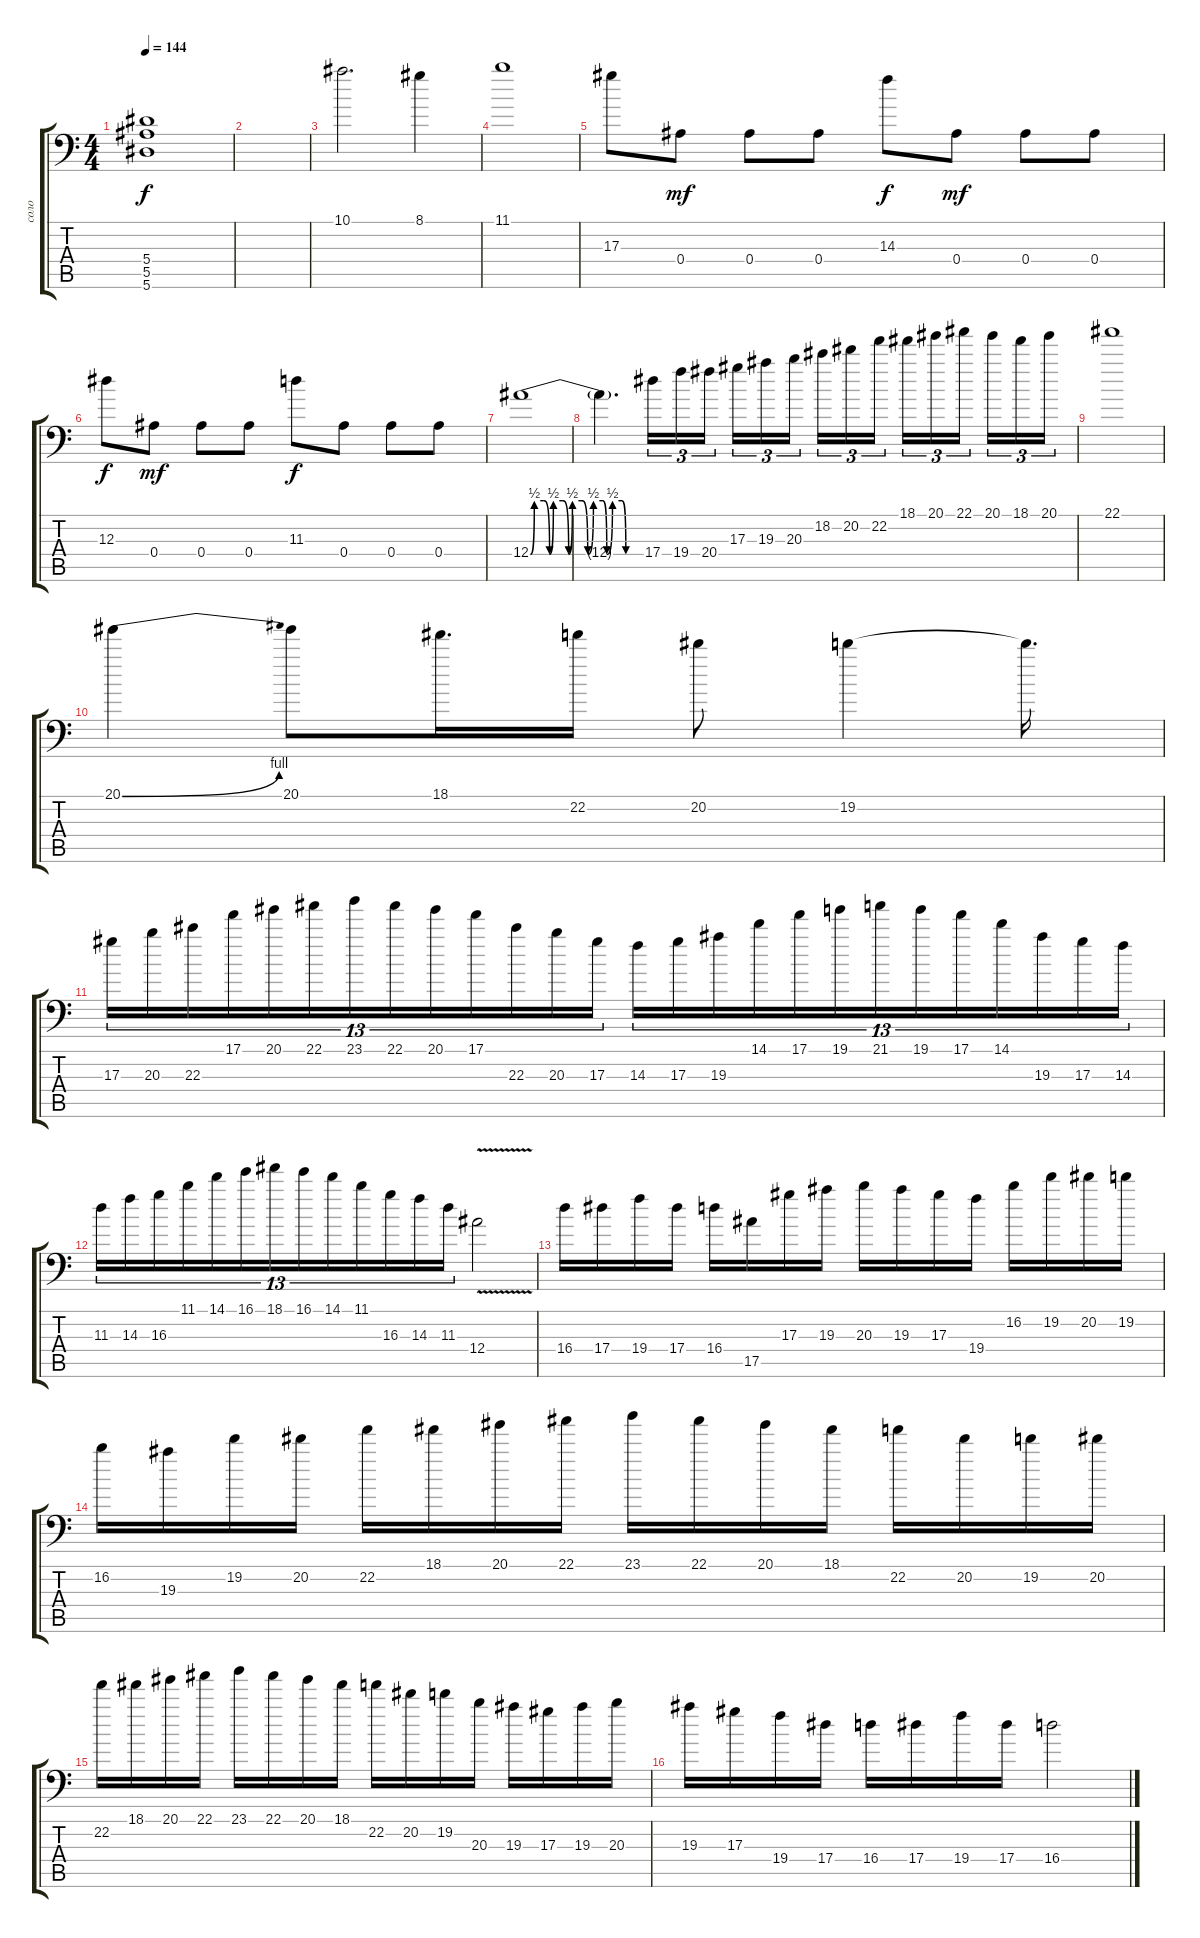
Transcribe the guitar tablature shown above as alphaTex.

\track ("соло" "соло") {instrument overdrivenguitar}
\staff {score tabs}
\tuning (C4 G3 Eb3 Bb2 F2 Bb1) {hide}
\ts (4 4)
\tempo 144
\clef f4
\ks c
(5.4 5.5 5.6).1{dy f} |
|
10.1.2{d} 8.1.4 |
11.1.1 |
17.3.8 0.4.8{dy mf} 0.4.8 0.4.8 14.3.8{dy f} 0.4.8{dy mf} 0.4.8 0.4.8 |
12.3.8{dy f} 0.4.8{dy mf} 0.4.8 0.4.8 11.3.8{dy f} 0.4.8 0.4.8 0.4.8 |
12.4{be (custom 0 0 2 2 7 2 10 0 12 2 17 2 20 0 22 2 27 2 30 0 33 2 38 2 40 0 43 2 48 2 50 0 57 0 60 0)}.1 |
12.4{t}.4{d} 17.4.16{tu (3 2)} 19.4.16{tu (3 2)} 20.4.16{tu (3 2)} 17.3.16{tu (3 2)} 19.3.16{tu (3 2)} 20.3.16{tu (3 2) beam splitsecondary} 18.2.16{tu (3 2)} 20.2.16{tu (3 2)} 22.2.16{tu (3 2)} 18.1.16{tu (3 2)} 20.1.16{tu (3 2)} 22.1.16{tu (3 2) beam splitsecondary} 20.1.16{tu (3 2)} 18.1.16{tu (3 2)} 20.1.16{tu (3 2)} |
22.1.1 |
20.1{be (bend 0 0 60 4)}.4 20.1.8 18.1.16{d} 22.2.16 20.2.8 19.2.4 19.2{t}.16{d} |
17.3.16{tu (13 8)} 20.3.16{tu (13 8)} 22.3.16{tu (13 8)} 17.1.16{tu (13 8)} 20.1.16{tu (13 8)} 22.1.16{tu (13 8)} 23.1.16{tu (13 8)} 22.1.16{tu (13 8)} 20.1.16{tu (13 8)} 17.1.16{tu (13 8)} 22.3.16{tu (13 8)} 20.3.16{tu (13 8)} 17.3.16{tu (13 8)} 14.3.16{tu (13 8)} 17.3.16{tu (13 8)} 19.3.16{tu (13 8)} 14.1.16{tu (13 8)} 17.1.16{tu (13 8)} 19.1.16{tu (13 8)} 21.1.16{tu (13 8)} 19.1.16{tu (13 8)} 17.1.16{tu (13 8)} 14.1.16{tu (13 8)} 19.3.16{tu (13 8)} 17.3.16{tu (13 8)} 14.3.16{tu (13 8)} |
11.3.16{tu (13 8)} 14.3.16{tu (13 8)} 16.3.16{tu (13 8)} 11.1.16{tu (13 8)} 14.1.16{tu (13 8)} 16.1.16{tu (13 8)} 18.1.16{tu (13 8)} 16.1.16{tu (13 8)} 14.1.16{tu (13 8)} 11.1.16{tu (13 8)} 16.3.16{tu (13 8)} 14.3.16{tu (13 8)} 11.3.16{tu (13 8)} 12.4{v}.2 |
16.4.16 17.4.16 19.4.16 17.4.16 16.4.16 17.5.16 17.3.16 19.3.16 20.3.16 19.3.16 17.3.16 19.4.16 16.2.16 19.2.16 20.2.16 19.2.16 |
16.2.16 19.3.16 19.2.16 20.2.16 22.2.16 18.1.16 20.1.16 22.1.16 23.1.16 22.1.16 20.1.16 18.1.16 22.2.16 20.2.16 19.2.16 20.2.16 |
22.2.16 18.1.16 20.1.16 22.1.16 23.1.16 22.1.16 20.1.16 18.1.16 22.2.16 20.2.16 19.2.16 20.3.16 19.3.16 17.3.16 19.3.16 20.3.16 |
19.3.16 17.3.16 19.4.16 17.4.16 16.4.16 17.4.16 19.4.16 17.4.16 16.4.2
